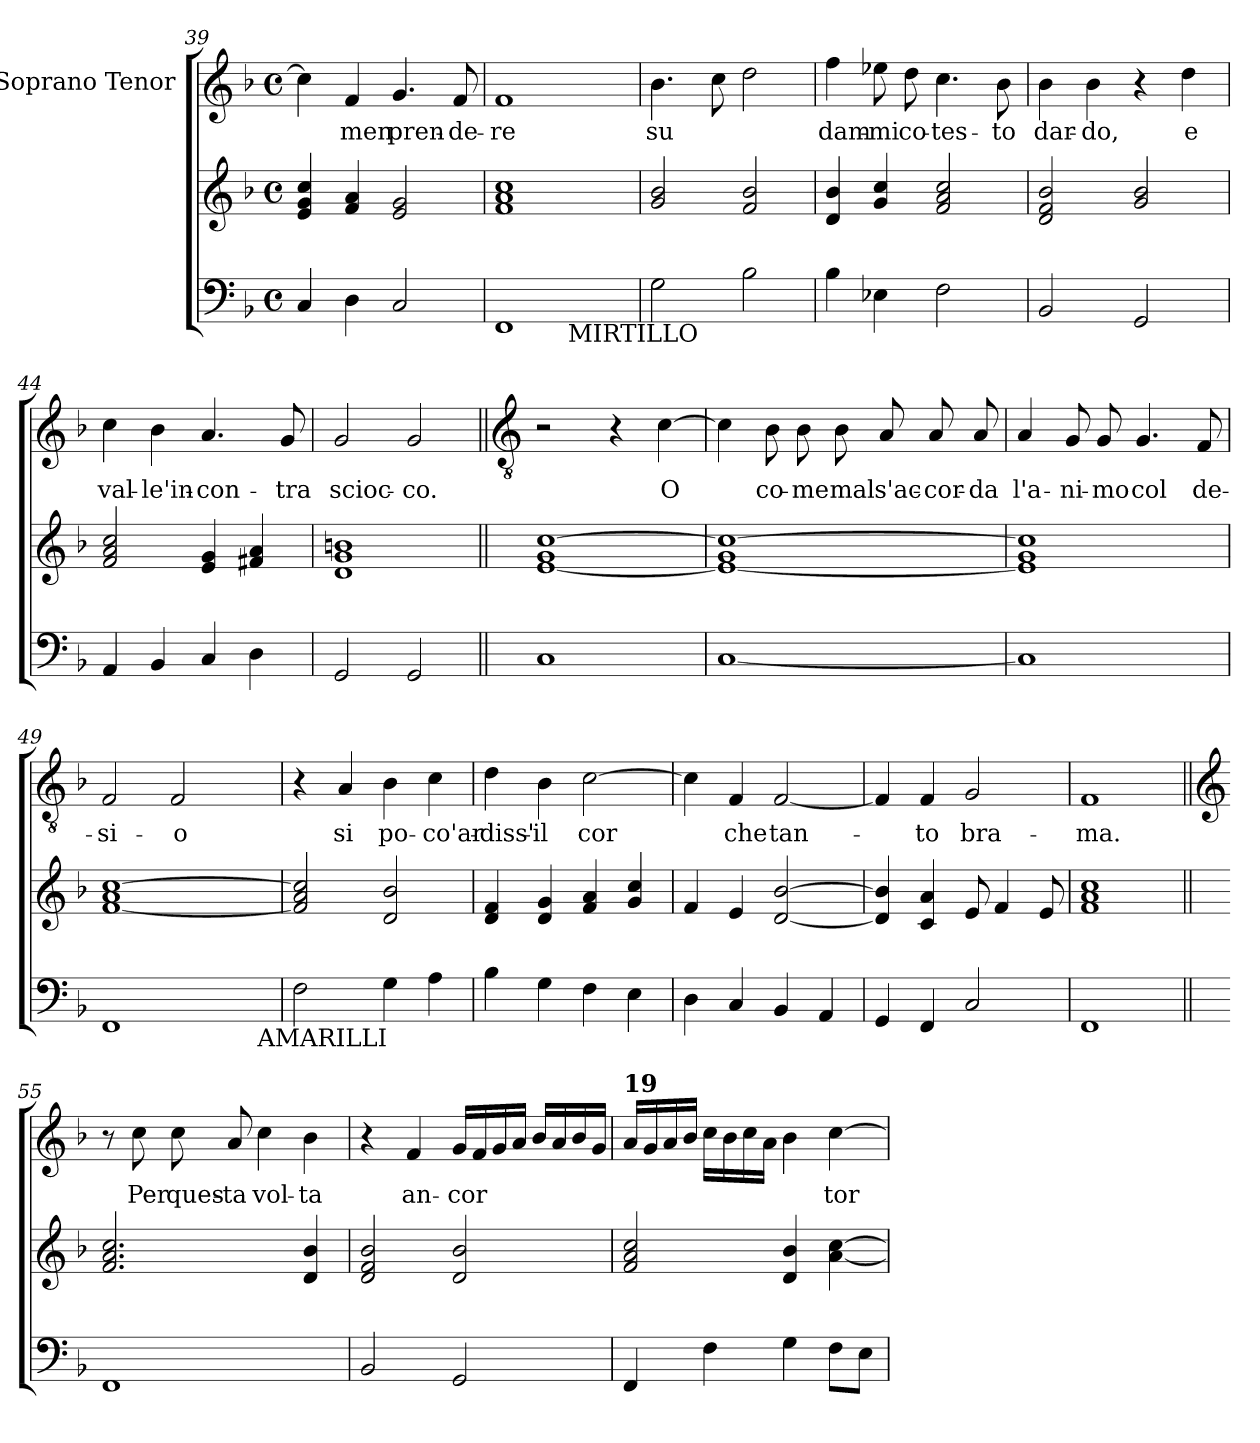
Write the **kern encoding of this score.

**kern	**kern	**kern	**text
*part2	*part2	*part1	*part1
*staff3	*staff2	*staff1	*staff1
*	*	*I"Soprano Tenor	*
*clefF4	*clefG2	*clefG2	*
*k[b-]	*k[b-]	*k[b-]	*
*F:	*F:	*F:	*
*M4/4	*M4/4	*M4/4	*
*met(c)	*met(c)	*met(c)	*
=39	=39	=39	=39
4C/	4e/ 4g/ 4cc/	4cc\]	.
4D\	4f/ 4a/	4f/	men
2C/	2e/ 2g/	4.g/	pren-
.	.	8f/	-de-
=40	=40	=40	=40
*^	*	*	*
1FF	2ryy	1f 1a 1cc	1f	-re
!	!LO:TX:b:t=MIRTILLO	!	!	!
.	2ryy	.	.	.
*v	*v	*	*	*
=41	=41	=41	=41
2G\	2g/ 2b-/	4.b-\	su
.	.	8cc\	.
2B-\	2f/ 2b-/	2dd\	.
=42	=42	=42	=42
4B-\	4d/ 4b-/	4ff\	dam-
4E-X\	4g/ 4cc/	8ee-X\	-mi
.	.	8dd\	co-
2F\	2f/ 2a/ 2cc/	4.cc\	-tes-
.	.	8b-\	-to
!!LO:LB:g=z
=43	=43	=43	=43
2BB-/	2d/ 2f/ 2b-/	4b-\	dar-
.	.	4b-\	-do,
2GG/	2g/ 2b-/	4r	.
.	.	4dd\	e
=44	=44	=44	=44
4AA/	2f/ 2a/ 2cc/	4cc\	val-
4BB-/	.	4b-\	-le'in-
4C/	4e/ 4g/	4.a/	-con-
4D\	4f#X/ 4a/	.	.
.	.	8g/	-tra
=45	=45	=45	=45
2GG/	1d 1g 1bn	2g/	scioc-
2GG/	.	2g/	-co.
=46||	=46||	=46||	=46||
*	*	*clefGv2	*
1C	[1e 1g [1cc	2r	.
.	.	4r	.
.	.	[4c\	O
=47	=47	=47	=47
[1C	1e_ 1g 1cc_	4c\]	.
.	.	8B-\	co-
.	.	8B-\	-me
.	.	8B-\	mal
.	.	8A/	s'ac-
.	.	8A/	-cor-
.	.	8A/	-da
!!LO:LB:g=z
=48	=48	=48	=48
1C]	1e] 1g 1cc]	4A/	l'a-
.	.	8G/	-ni-
.	.	8G/	-mo
.	.	4.G/	col
.	.	8F/	de-
=49	=49	=49	=49
*^	*	*	*
1FF	2ryy	[1f 1a [1cc	2F/	-si-
.	4ryy	.	2F/	-o
.	8ryy	.	.	.
.	32ryy	.	.	.
!	!LO:TX:b:t=AMARILLI	!	!	!
.	16.ryy	.	.	.
*v	*v	*	*	*
=50	=50	=50	=50
2F\	2f/] 2a/ 2cc/]	4r	.
.	.	4A/	si
4G\	2d/ 2b-/	4B-\	po-
4A\	.	4c\	-co'ar-
=51	=51	=51	=51
4B-\	4d/ 4f/	4d\	-diss'-
4G\	4d/ 4g/	4B-\	-il
4F\	4f/ 4a/	[2c\	cor
4E\	4g/ 4cc/	.	.
=52	=52	=52	=52
4D\	4f/	4c\]	.
4C/	4e/	4F/	che
4BB-/	[2d/ [2b-/	[2F/	tan-
4AA/	.	.	.
!!LO:LB:g=z
=53	=53	=53	=53
4GG/	4d/] 4b-/]	4F/]	.
4FF/	4c/ 4a/	4F/	-to
2C/	8e/	2G/	bra-
.	4f/	.	.
.	8e/	.	.
=54	=54	=54	=54
1FF	1f 1a 1cc	1F	-ma.
=55||	=55||	=55||	=55||
*	*	*clefG2	*
1FF	2.f/ 2.a/ 2.cc/	8r	.
.	.	8cc\	Per
.	.	8cc\	ques-
.	.	8a/	-ta
.	.	4cc\	vol-
.	4d/ 4b-/	4b-\	-ta
=56	=56	=56	=56
2BB-/	2d/ 2f/ 2b-/	4r	.
.	.	4f/	an-
2GG/	2d/ 2b-/	16g/LL	-cor
.	.	16f/	.
.	.	16g/	.
.	.	16a/JJ	.
.	.	16b-/LL	.
.	.	16a/	.
.	.	16b-/	.
.	.	16g/JJ	.
!!LO:PB:g=z
=57	=57	=57	=57
!	!	!LO:TX:a:B:t=19	!
4FF/	2f/ 2a/ 2cc/	16a/LL	.
.	.	16g/	.
.	.	16a/	.
.	.	16b-/JJ	.
4F\	.	16cc\LL	.
.	.	16b-\	.
.	.	16cc\	.
.	.	16a\JJ	.
4G\	4d/ 4b-/	4b-\	.
8F\L	[4a\ [4cc\	[4cc\	tor-
8E\J	.	.	.
=	=	=	=
*-	*-	*-	*-
